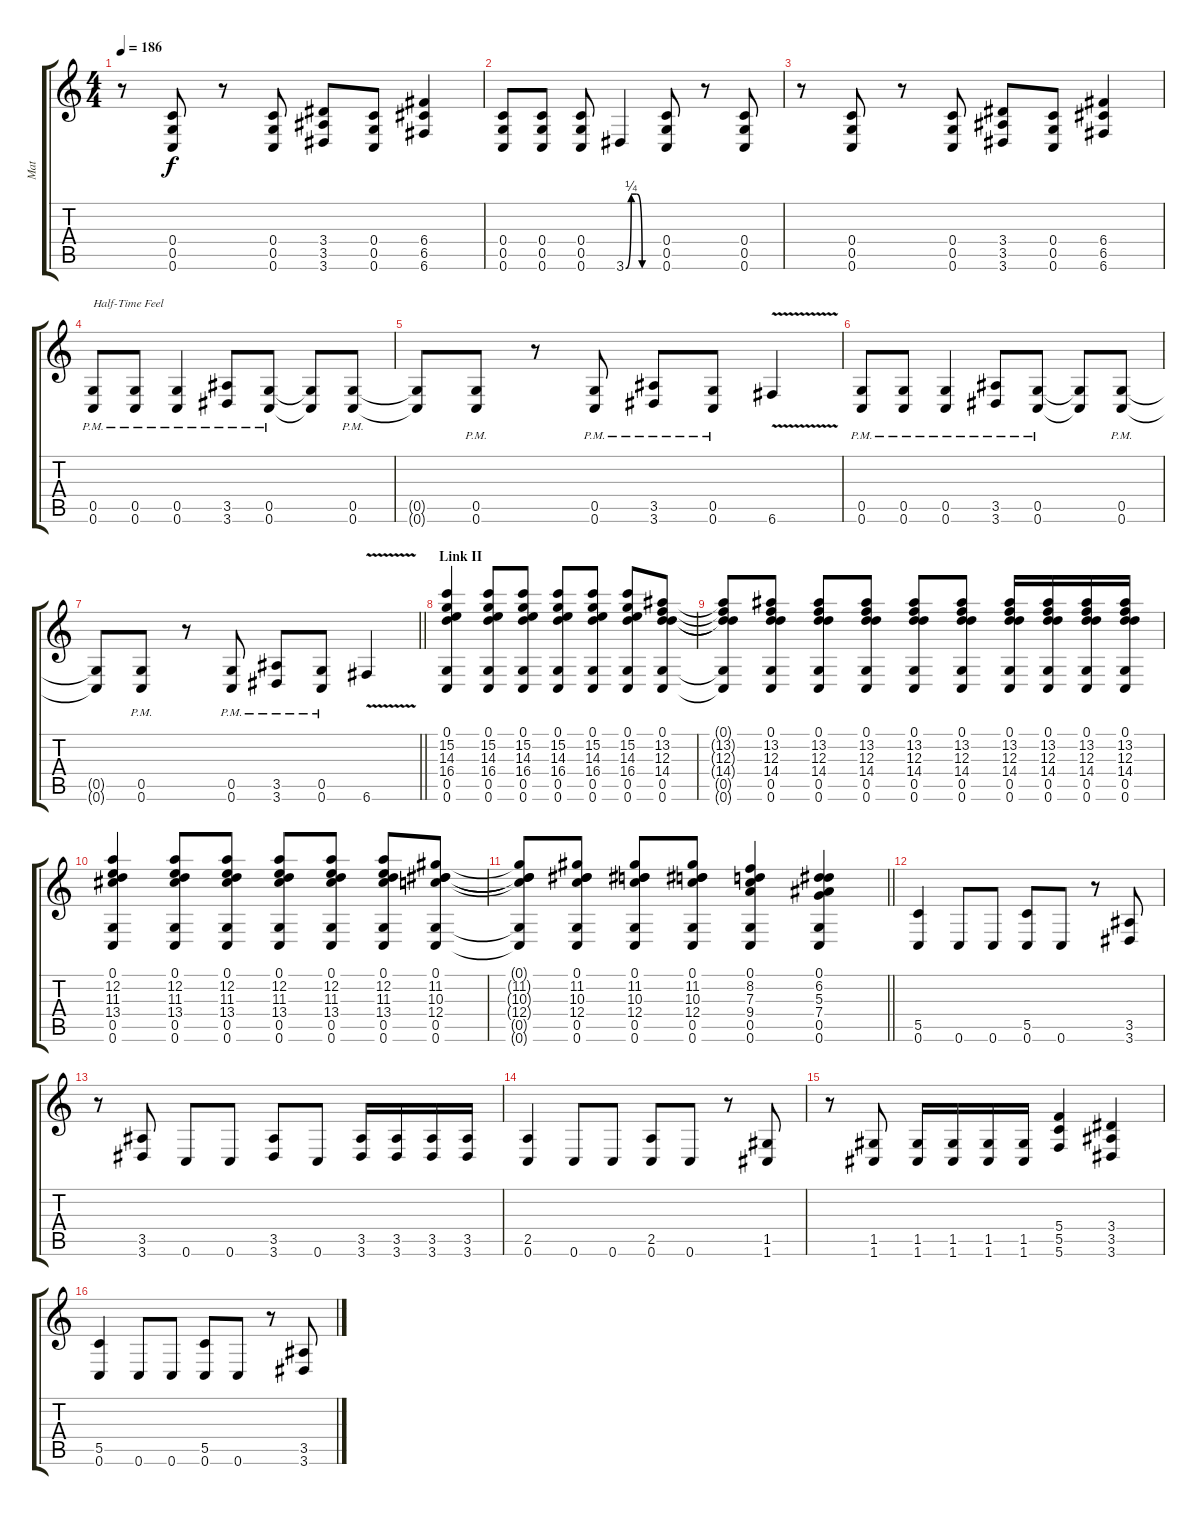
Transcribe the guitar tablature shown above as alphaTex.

\track ("Mat" "Mat") {instrument distortionguitar}
\staff {score tabs}
\tuning (D4 A3 F3 C3 G2 C2) {hide}
\ts (4 4)
\tempo 186
\clef g2
\ks c
r.8{dy f} (0.4 0.5 0.6).8 r.8 (0.4 0.5 0.6).8 (3.4 3.5 3.6).8 (0.4 0.5 0.6).8 (6.4 6.5 6.6).4 |
(0.4 0.5 0.6).8{instrument distortionguitar} (0.4 0.5 0.6).8 (0.4 0.5 0.6).8 3.6{be (custom 0 0 10 1 20 1 30 0 60 0)}.4 (0.4 0.5 0.6).8 r.8 (0.4 0.5 0.6).8 |
r.8 (0.4 0.5 0.6).8 r.8 (0.4 0.5 0.6).8 (3.4 3.5 3.6).8 (0.4 0.5 0.6).8 (6.4 6.5 6.6).4 |
(0.5{pm} 0.6{pm}).8{txt "Half-Time Feel" instrument distortionguitar} (0.5{pm} 0.6{pm}).8 (0.5{pm} 0.6{pm}).4 (3.5{pm} 3.6{pm}).8 (0.5{pm} 0.6{pm}).8 (0.5{t} 0.6{t}).8 (0.5{pm} 0.6{pm}).8 |
(0.5{t} 0.6{t}).8 (0.5{pm} 0.6{pm}).8 r.8 (0.5{pm} 0.6{pm}).8 (3.5{pm} 3.6{pm}).8 (0.5{pm} 0.6{pm}).8 6.6{v}.4{instrument guitarharmonics} |
(0.5{pm} 0.6{pm}).8{instrument distortionguitar} (0.5{pm} 0.6{pm}).8 (0.5{pm} 0.6{pm}).4 (3.5{pm} 3.6{pm}).8 (0.5{pm} 0.6{pm}).8 (0.5{t} 0.6{t}).8 (0.5{pm} 0.6{pm}).8 |
\barLineRight lightlight
(0.5{t} 0.6{t}).8 (0.5{pm} 0.6{pm}).8 r.8 (0.5{pm} 0.6{pm}).8 (3.5{pm} 3.6{pm}).8 (0.5{pm} 0.6{pm}).8 6.6{v}.4{instrument guitarharmonics} |
\section ("" "Link II")
(0.1 15.2 14.3 16.4 0.5 0.6).4{instrument electricguitarclean} (0.1 15.2 14.3 16.4 0.5 0.6).8 (0.1 15.2 14.3 16.4 0.5 0.6).8 (0.1 15.2 14.3 16.4 0.5 0.6).8 (0.1 15.2 14.3 16.4 0.5 0.6).8 (0.1 15.2 14.3 16.4 0.5 0.6).8 (0.1 13.2 12.3 14.4 0.5 0.6).8 |
(0.1{t} 13.2{t} 12.3{t} 14.4{t} 0.5{t} 0.6{t}).8 (0.1 13.2 12.3 14.4 0.5 0.6).8 (0.1 13.2 12.3 14.4 0.5 0.6).8 (0.1 13.2 12.3 14.4 0.5 0.6).8 (0.1 13.2 12.3 14.4 0.5 0.6).8 (0.1 13.2 12.3 14.4 0.5 0.6).8 (0.1 13.2 12.3 14.4 0.5 0.6).16 (0.1 13.2 12.3 14.4 0.5 0.6).16 (0.1 13.2 12.3 14.4 0.5 0.6).16 (0.1 13.2 12.3 14.4 0.5 0.6).16 |
(0.1 12.2 11.3 13.4 0.5 0.6).4 (0.1 12.2 11.3 13.4 0.5 0.6).8 (0.1 12.2 11.3 13.4 0.5 0.6).8 (0.1 12.2 11.3 13.4 0.5 0.6).8 (0.1 12.2 11.3 13.4 0.5 0.6).8 (0.1 12.2 11.3 13.4 0.5 0.6).8 (0.1 11.2 10.3 12.4 0.5 0.6).8 |
\barLineRight lightlight
(0.1{t} 11.2{t} 10.3{t} 12.4{t} 0.5{t} 0.6{t}).8 (0.1 11.2 10.3 12.4 0.5 0.6).8 (0.1 11.2 10.3 12.4 0.5 0.6).8 (0.1 11.2 10.3 12.4 0.5 0.6).8 (0.1 8.2 7.3 9.4 0.5 0.6).4 (0.1 6.2 5.3 7.4 0.5 0.6).4 |
(5.5 0.6).4{instrument distortionguitar} 0.6.8 0.6.8 (5.5 0.6).8 0.6.8 r.8 (3.5 3.6).8 |
r.8 (3.5 3.6).8 0.6.8 0.6.8 (3.5 3.6).8 0.6.8 (3.5 3.6).16 (3.5 3.6).16 (3.5 3.6).16 (3.5 3.6).16 |
(2.5 0.6).4 0.6.8 0.6.8 (2.5 0.6).8 0.6.8 r.8 (1.5 1.6).8 |
r.8 (1.5 1.6).8 (1.5 1.6).16 (1.5 1.6).16 (1.5 1.6).16 (1.5 1.6).16 (5.4 5.5 5.6).4 (3.4 3.5 3.6).4 |
(5.5 0.6).4 0.6.8 0.6.8 (5.5 0.6).8 0.6.8 r.8 (3.5 3.6).8
